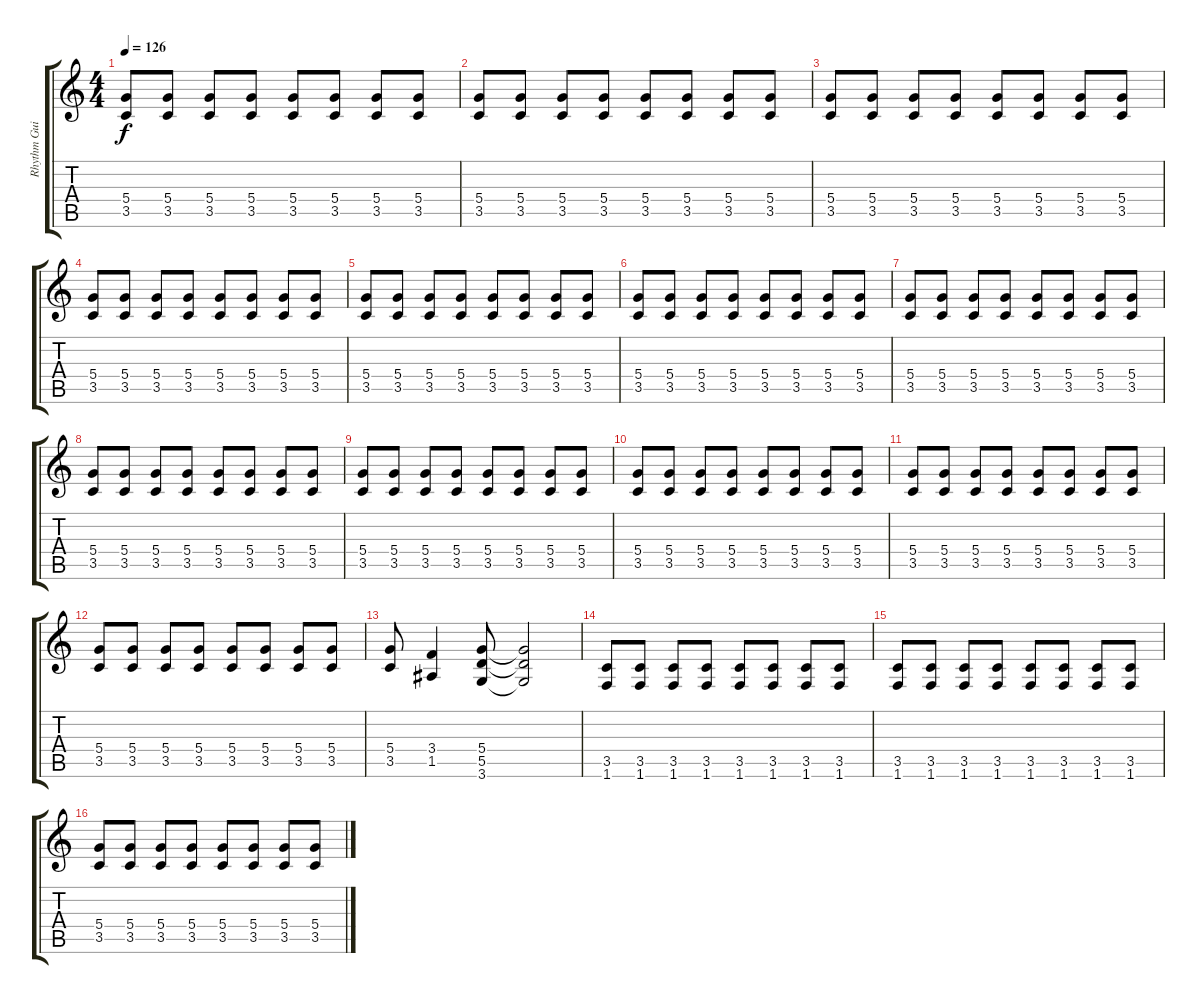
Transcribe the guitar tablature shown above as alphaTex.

\track ("Rhythm Guitar" "Rhythm Gui") {instrument electricguitarmuted}
\staff {score tabs}
\tuning (E4 B3 G3 D3 A2 E2) {hide}
\ts (4 4)
\tempo 126
\clef g2
\ks c
(5.4 3.5).8{dy f} (5.4 3.5).8 (5.4 3.5).8 (5.4 3.5).8 (5.4 3.5).8 (5.4 3.5).8 (5.4 3.5).8 (5.4 3.5).8 |
(5.4 3.5).8 (5.4 3.5).8 (5.4 3.5).8 (5.4 3.5).8 (5.4 3.5).8 (5.4 3.5).8 (5.4 3.5).8 (5.4 3.5).8 |
(5.4 3.5).8 (5.4 3.5).8 (5.4 3.5).8 (5.4 3.5).8 (5.4 3.5).8 (5.4 3.5).8 (5.4 3.5).8 (5.4 3.5).8 |
(5.4 3.5).8 (5.4 3.5).8 (5.4 3.5).8 (5.4 3.5).8 (5.4 3.5).8 (5.4 3.5).8 (5.4 3.5).8 (5.4 3.5).8 |
(5.4 3.5).8 (5.4 3.5).8 (5.4 3.5).8 (5.4 3.5).8 (5.4 3.5).8 (5.4 3.5).8 (5.4 3.5).8 (5.4 3.5).8 |
(5.4 3.5).8 (5.4 3.5).8 (5.4 3.5).8 (5.4 3.5).8 (5.4 3.5).8 (5.4 3.5).8 (5.4 3.5).8 (5.4 3.5).8 |
(5.4 3.5).8 (5.4 3.5).8 (5.4 3.5).8 (5.4 3.5).8 (5.4 3.5).8 (5.4 3.5).8 (5.4 3.5).8 (5.4 3.5).8 |
(5.4 3.5).8 (5.4 3.5).8 (5.4 3.5).8 (5.4 3.5).8 (5.4 3.5).8 (5.4 3.5).8 (5.4 3.5).8 (5.4 3.5).8 |
(5.4 3.5).8 (5.4 3.5).8 (5.4 3.5).8 (5.4 3.5).8 (5.4 3.5).8 (5.4 3.5).8 (5.4 3.5).8 (5.4 3.5).8 |
(5.4 3.5).8 (5.4 3.5).8 (5.4 3.5).8 (5.4 3.5).8 (5.4 3.5).8 (5.4 3.5).8 (5.4 3.5).8 (5.4 3.5).8 |
(5.4 3.5).8 (5.4 3.5).8 (5.4 3.5).8 (5.4 3.5).8 (5.4 3.5).8 (5.4 3.5).8 (5.4 3.5).8 (5.4 3.5).8 |
(5.4 3.5).8 (5.4 3.5).8 (5.4 3.5).8 (5.4 3.5).8 (5.4 3.5).8 (5.4 3.5).8 (5.4 3.5).8 (5.4 3.5).8 |
(5.4 3.5).8 (3.4 1.5).4 (5.4 5.5 3.6).8 (5.4{t} 5.5{t} 3.6{t}).2 |
(3.5 1.6).8 (3.5 1.6).8 (3.5 1.6).8 (3.5 1.6).8 (3.5 1.6).8 (3.5 1.6).8 (3.5 1.6).8 (3.5 1.6).8 |
(3.5 1.6).8 (3.5 1.6).8 (3.5 1.6).8 (3.5 1.6).8 (3.5 1.6).8 (3.5 1.6).8 (3.5 1.6).8 (3.5 1.6).8 |
(5.4 3.5).8 (5.4 3.5).8 (5.4 3.5).8 (5.4 3.5).8 (5.4 3.5).8 (5.4 3.5).8 (5.4 3.5).8 (5.4 3.5).8
